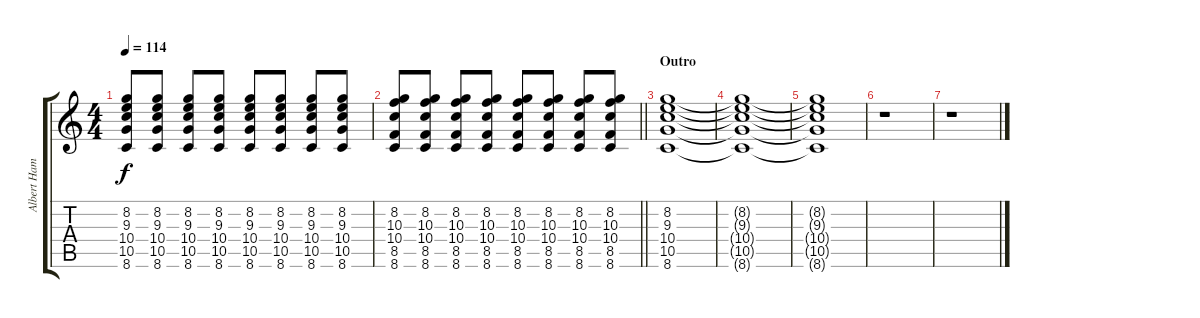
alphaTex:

\track ("Albert Hammond Jr." "Albert Ham") {instrument electricguitarclean}
\staff {score tabs}
\tuning (E4 B3 G3 D3 A2 E2) {hide}
\ts (4 4)
\tempo 114
\clef g2
\ks c
(8.2 9.3 10.4 10.5 8.6).8{dy f} (8.2 9.3 10.4 10.5 8.6).8 (8.2 9.3 10.4 10.5 8.6).8 (8.2 9.3 10.4 10.5 8.6).8 (8.2 9.3 10.4 10.5 8.6).8 (8.2 9.3 10.4 10.5 8.6).8 (8.2 9.3 10.4 10.5 8.6).8 (8.2 9.3 10.4 10.5 8.6).8 |
\barLineRight lightlight
(8.2 10.3 10.4 8.5 8.6).8 (8.2 10.3 10.4 8.5 8.6).8 (8.2 10.3 10.4 8.5 8.6).8 (8.2 10.3 10.4 8.5 8.6).8 (8.2 10.3 10.4 8.5 8.6).8 (8.2 10.3 10.4 8.5 8.6).8 (8.2 10.3 10.4 8.5 8.6).8 (8.2 10.3 10.4 8.5 8.6).8 |
\section ("" "Outro")
(8.2 9.3 10.4 10.5 8.6).1 |
(8.2{t} 9.3{t} 10.4{t} 10.5{t} 8.6{t}).1 |
(8.2{t} 9.3{t} 10.4{t} 10.5{t} 8.6{t}).1 |
r.1 |
r.1
